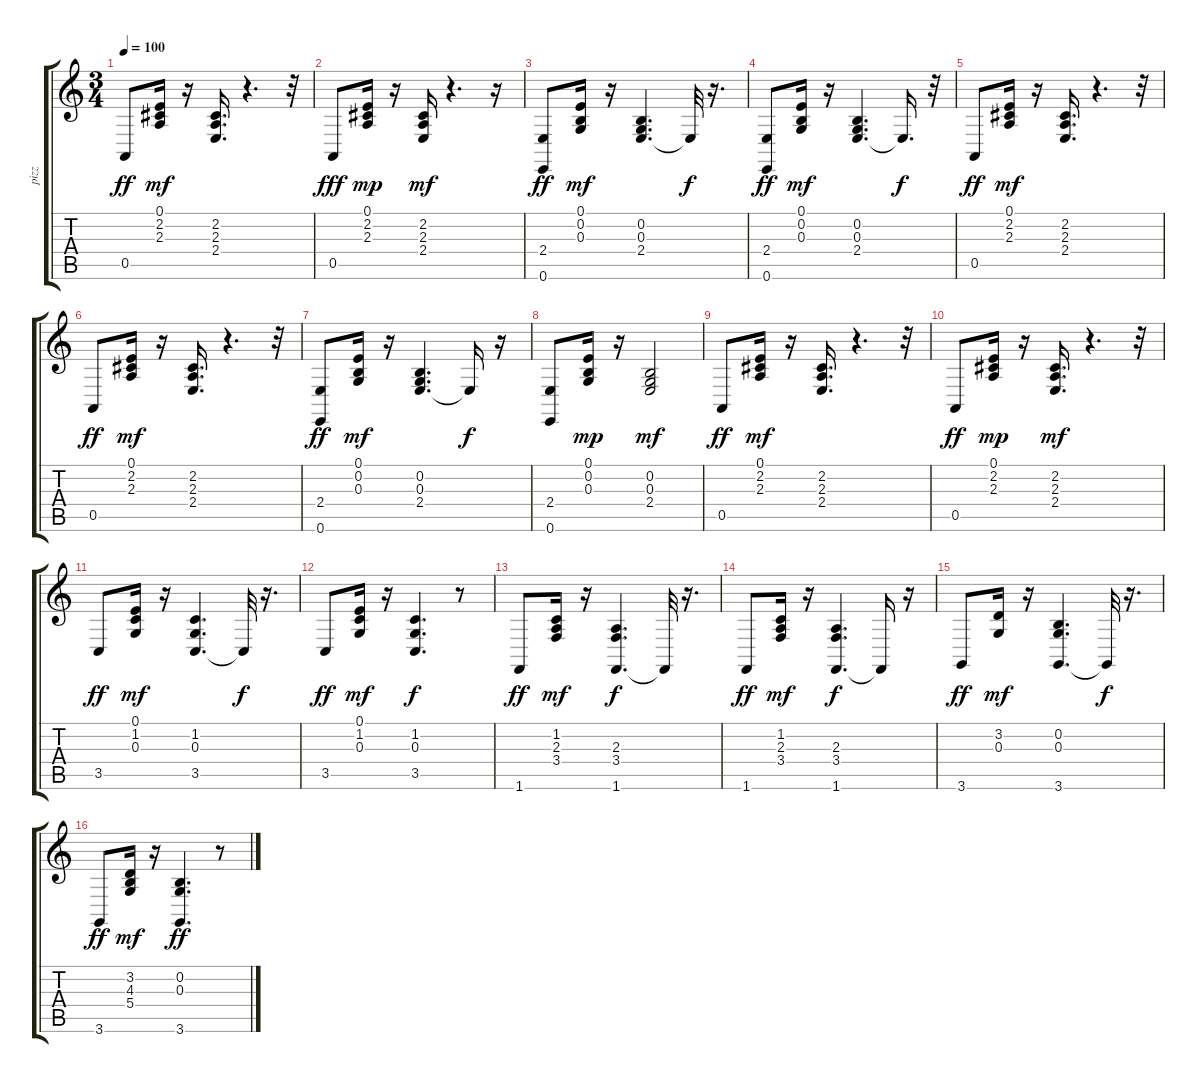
\track ("pizz" "pizz") {instrument pizzicatostrings}
\staff {score tabs}
\tuning (E4 B3 G3 D3 A2 E2) {hide}
\ts (3 4)
\tempo 100
\clef g2
\ks c
0.5.8{dy ff volume 11 balance 8 instrument pizzicatostrings} (0.1 2.2 2.3).16{dy mf} r.16 (2.2 2.3 2.4).16{d} r.4{d} r.32 |
0.5.8{dy fff} (0.1 2.2 2.3).16{dy mp} r.16 (2.2 2.3 2.4).16{dy mf} r.4{d} r.16 |
(2.4 0.6).8{dy ff} (0.1 0.2 0.3).16{dy mf} r.16 (0.2 0.3 2.4).4{d} 2.4{t}.32{dy f} r.16{d} |
(2.4 0.6).8{dy ff} (0.1 0.2 0.3).16{dy mf} r.16 (0.2 0.3 2.4).4{d} 2.4{t}.16{d dy f} r.32 |
0.5.8{dy ff} (0.1 2.2 2.3).16{dy mf} r.16 (2.2 2.3 2.4).16{d} r.4{d} r.32 |
0.5.8{dy ff} (0.1 2.2 2.3).16{dy mf} r.16 (2.2 2.3 2.4).16{d} r.4{d} r.32 |
(2.4 0.6).8{dy ff} (0.1 0.2 0.3).16{dy mf} r.16 (0.2 0.3 2.4).4{d} 2.4{t}.16{dy f} r.16 |
(2.4 0.6).8 (0.1 0.2 0.3).16{dy mp} r.16 (0.2 0.3 2.4).2{dy mf} |
0.5.8{dy ff volume 11 balance 8 instrument pizzicatostrings} (0.1 2.2 2.3).16{dy mf} r.16 (2.2 2.3 2.4).16{d} r.4{d} r.32 |
0.5.8{dy ff} (0.1 2.2 2.3).16{dy mp} r.16 (2.2 2.3 2.4).16{d dy mf} r.4{d} r.32 |
3.5.8{dy ff} (0.1 1.2 0.3).16{dy mf} r.16 (1.2 0.3 3.5).4{d} 3.5{t}.32{dy f} r.16{d} |
3.5.8{dy ff} (0.1 1.2 0.3).16{dy mf} r.16 (1.2 0.3 3.5).4{d dy f} r.8 |
1.6.8{dy ff} (1.2 2.3 3.4).16{dy mf} r.16 (2.3 3.4 1.6).4{d dy f} 1.6{t}.32 r.16{d} |
1.6.8{dy ff} (1.2 2.3 3.4).16{dy mf} r.16 (2.3 3.4 1.6).4{d dy f} 1.6{t}.16 r.16 |
3.6.8{dy ff} (3.2 0.3).16{dy mf} r.16 (0.2 0.3 3.6).4{d} 3.6{t}.32{dy f} r.16{d} |
3.6.8{dy ff} (3.2 4.3 5.4).16{dy mf} r.16 (0.2 0.3 3.6).4{d dy ff} r.8
